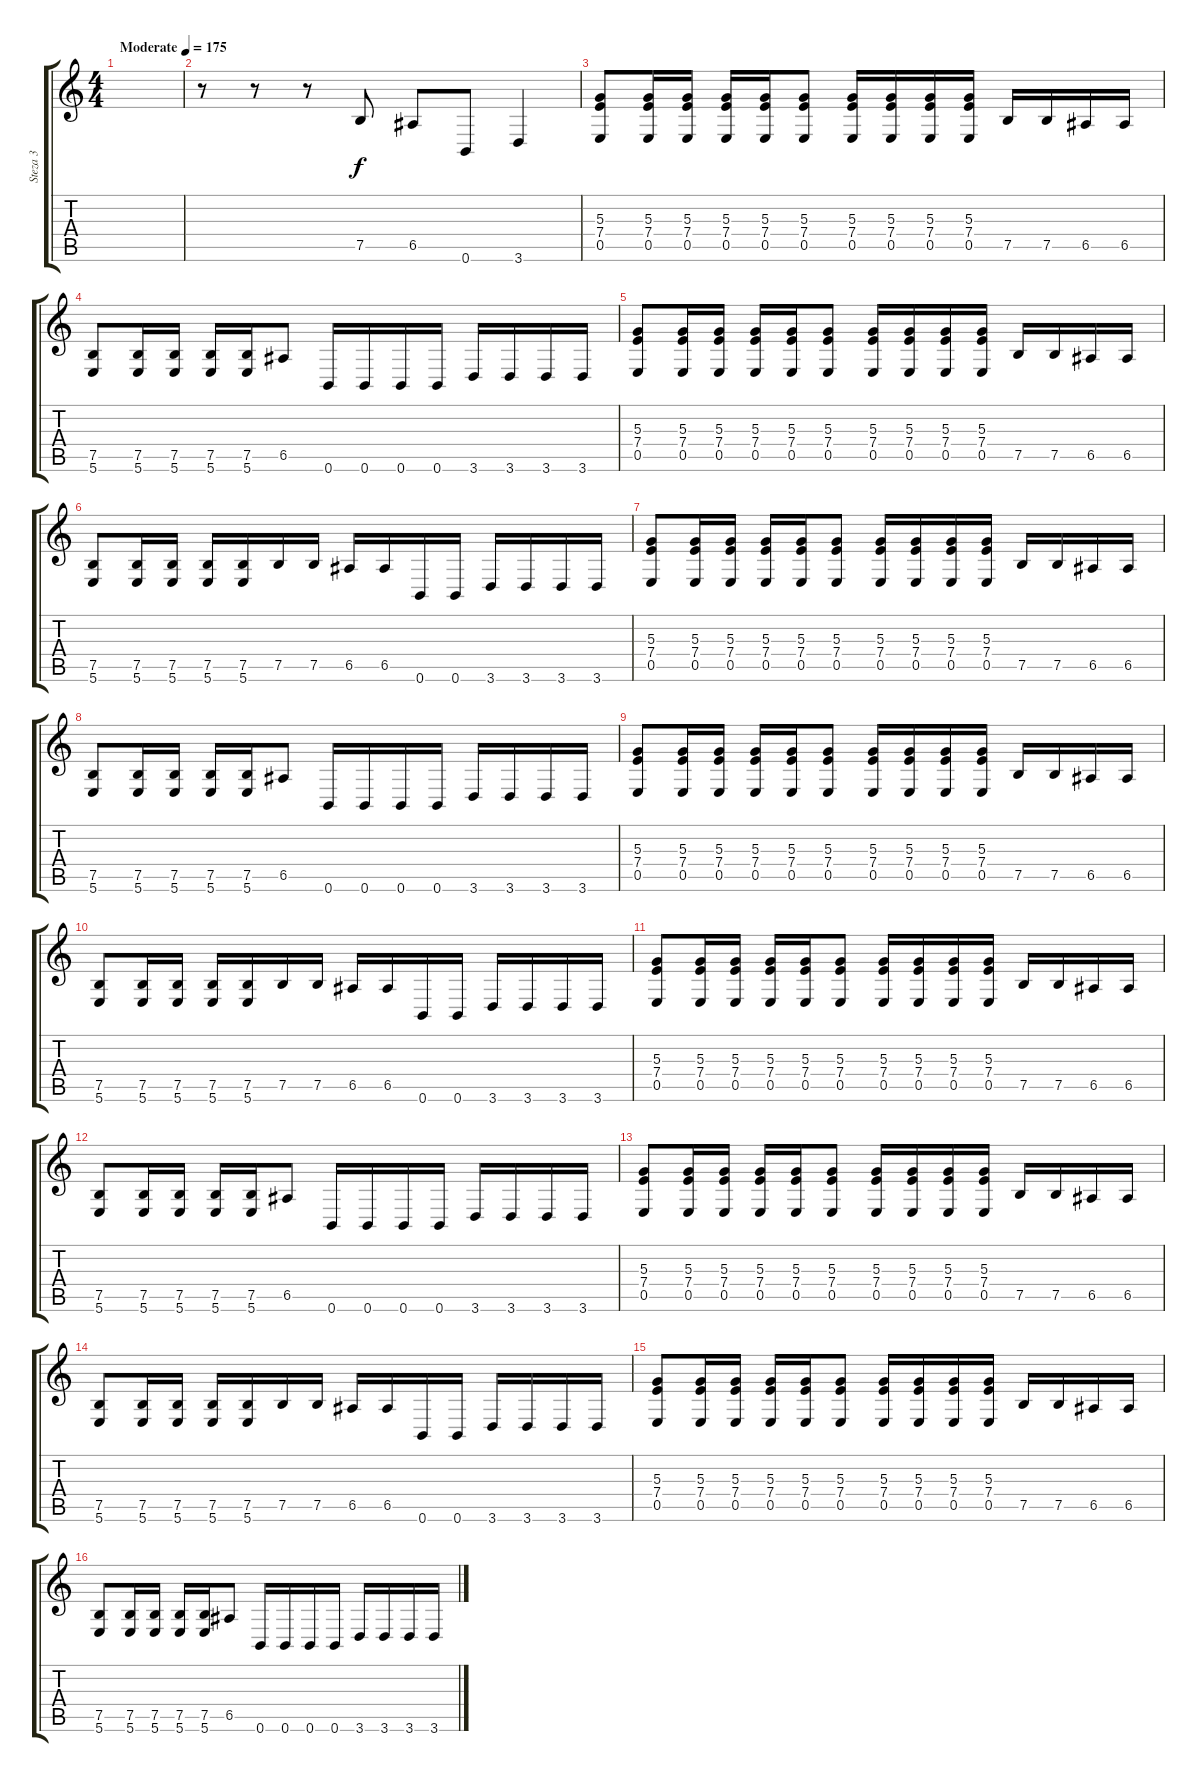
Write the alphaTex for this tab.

\track ("Steza 3" "Steza 3") {instrument overdrivenguitar}
\staff {score tabs}
\tuning (B3 Gb3 D3 A2 E2 B1) {hide}
\ts (4 4)
\tempo (175 "Moderate")
\clef g2
\ks c
|
r.8 r.8 r.8 7.5.8 6.5.8 0.6.8 3.6.4 |
(5.3 7.4 0.5).8 (5.3 7.4 0.5).16 (5.3 7.4 0.5).16 (5.3 7.4 0.5).16 (5.3 7.4 0.5).16 (5.3 7.4 0.5).8 (5.3 7.4 0.5).16 (5.3 7.4 0.5).16 (5.3 7.4 0.5).16 (5.3 7.4 0.5).16 7.5.16 7.5.16 6.5.16 6.5.16 |
(7.5 5.6).8 (7.5 5.6).16 (7.5 5.6).16 (7.5 5.6).16 (7.5 5.6).16 6.5.8 0.6.16 0.6.16 0.6.16 0.6.16 3.6.16 3.6.16 3.6.16 3.6.16 |
(5.3 7.4 0.5).8 (5.3 7.4 0.5).16 (5.3 7.4 0.5).16 (5.3 7.4 0.5).16 (5.3 7.4 0.5).16 (5.3 7.4 0.5).8 (5.3 7.4 0.5).16 (5.3 7.4 0.5).16 (5.3 7.4 0.5).16 (5.3 7.4 0.5).16 7.5.16 7.5.16 6.5.16 6.5.16 |
(7.5 5.6).8 (7.5 5.6).16 (7.5 5.6).16 (7.5 5.6).16 (7.5 5.6).16 7.5.16 7.5.16 6.5.16 6.5.16 0.6.16 0.6.16 3.6.16 3.6.16 3.6.16 3.6.16 |
(5.3 7.4 0.5).8 (5.3 7.4 0.5).16 (5.3 7.4 0.5).16 (5.3 7.4 0.5).16 (5.3 7.4 0.5).16 (5.3 7.4 0.5).8 (5.3 7.4 0.5).16 (5.3 7.4 0.5).16 (5.3 7.4 0.5).16 (5.3 7.4 0.5).16 7.5.16 7.5.16 6.5.16 6.5.16 |
(7.5 5.6).8 (7.5 5.6).16 (7.5 5.6).16 (7.5 5.6).16 (7.5 5.6).16 6.5.8 0.6.16 0.6.16 0.6.16 0.6.16 3.6.16 3.6.16 3.6.16 3.6.16 |
(5.3 7.4 0.5).8 (5.3 7.4 0.5).16 (5.3 7.4 0.5).16 (5.3 7.4 0.5).16 (5.3 7.4 0.5).16 (5.3 7.4 0.5).8 (5.3 7.4 0.5).16 (5.3 7.4 0.5).16 (5.3 7.4 0.5).16 (5.3 7.4 0.5).16 7.5.16 7.5.16 6.5.16 6.5.16 |
(7.5 5.6).8 (7.5 5.6).16 (7.5 5.6).16 (7.5 5.6).16 (7.5 5.6).16 7.5.16 7.5.16 6.5.16 6.5.16 0.6.16 0.6.16 3.6.16 3.6.16 3.6.16 3.6.16 |
(5.3 7.4 0.5).8 (5.3 7.4 0.5).16 (5.3 7.4 0.5).16 (5.3 7.4 0.5).16 (5.3 7.4 0.5).16 (5.3 7.4 0.5).8 (5.3 7.4 0.5).16 (5.3 7.4 0.5).16 (5.3 7.4 0.5).16 (5.3 7.4 0.5).16 7.5.16 7.5.16 6.5.16 6.5.16 |
(7.5 5.6).8 (7.5 5.6).16 (7.5 5.6).16 (7.5 5.6).16 (7.5 5.6).16 6.5.8 0.6.16 0.6.16 0.6.16 0.6.16 3.6.16 3.6.16 3.6.16 3.6.16 |
(5.3 7.4 0.5).8 (5.3 7.4 0.5).16 (5.3 7.4 0.5).16 (5.3 7.4 0.5).16 (5.3 7.4 0.5).16 (5.3 7.4 0.5).8 (5.3 7.4 0.5).16 (5.3 7.4 0.5).16 (5.3 7.4 0.5).16 (5.3 7.4 0.5).16 7.5.16 7.5.16 6.5.16 6.5.16 |
(7.5 5.6).8 (7.5 5.6).16 (7.5 5.6).16 (7.5 5.6).16 (7.5 5.6).16 7.5.16 7.5.16 6.5.16 6.5.16 0.6.16 0.6.16 3.6.16 3.6.16 3.6.16 3.6.16 |
(5.3 7.4 0.5).8 (5.3 7.4 0.5).16 (5.3 7.4 0.5).16 (5.3 7.4 0.5).16 (5.3 7.4 0.5).16 (5.3 7.4 0.5).8 (5.3 7.4 0.5).16 (5.3 7.4 0.5).16 (5.3 7.4 0.5).16 (5.3 7.4 0.5).16 7.5.16 7.5.16 6.5.16 6.5.16 |
(7.5 5.6).8 (7.5 5.6).16 (7.5 5.6).16 (7.5 5.6).16 (7.5 5.6).16 6.5.8 0.6.16 0.6.16 0.6.16 0.6.16 3.6.16 3.6.16 3.6.16 3.6.16
